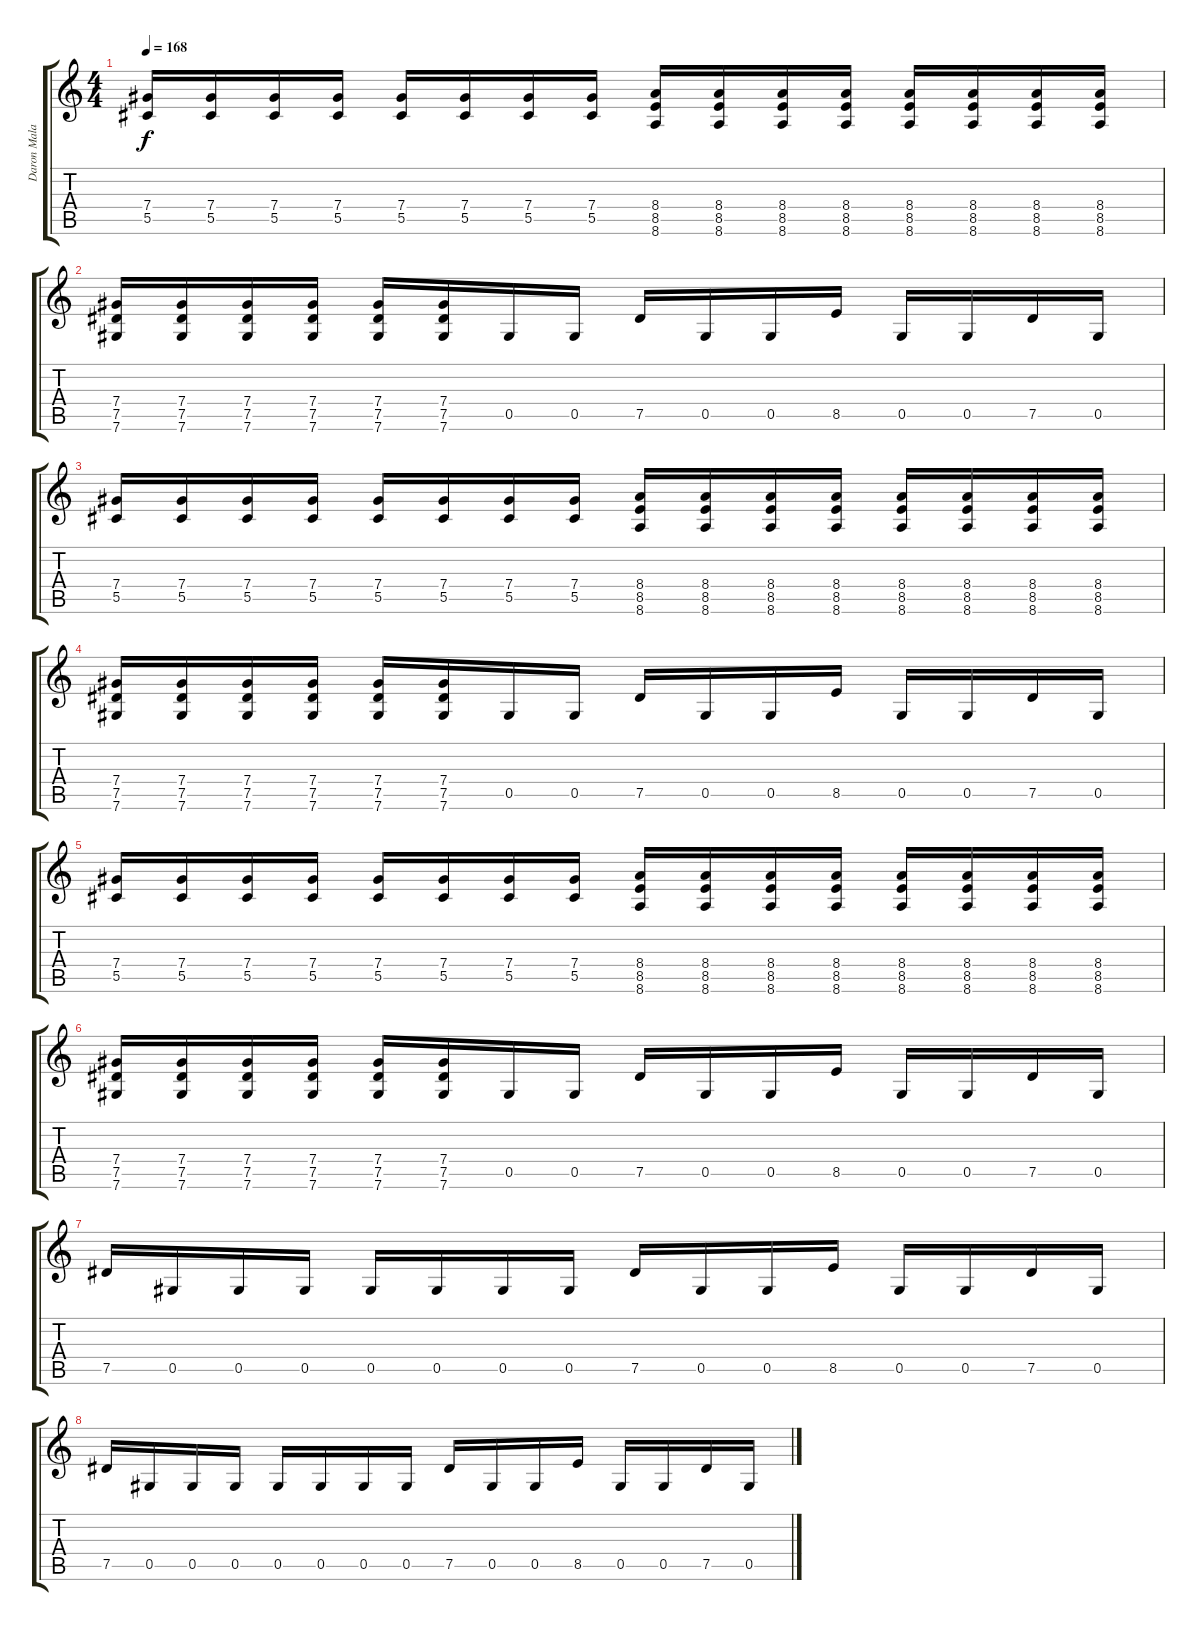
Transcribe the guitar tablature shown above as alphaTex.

\track ("Daron Malakian" "Daron Mala") {instrument distortionguitar}
\staff {score tabs}
\tuning (Eb4 Bb3 Gb3 Db3 Ab2 Db2) {hide}
\ts (4 4)
\tempo 168
\clef g2
\ks c
(7.4 5.5).16{dy f} (7.4 5.5).16 (7.4 5.5).16 (7.4 5.5).16 (7.4 5.5).16 (7.4 5.5).16 (7.4 5.5).16 (7.4 5.5).16 (8.4 8.5 8.6).16 (8.4 8.5 8.6).16 (8.4 8.5 8.6).16 (8.4 8.5 8.6).16 (8.4 8.5 8.6).16 (8.4 8.5 8.6).16 (8.4 8.5 8.6).16 (8.4 8.5 8.6).16 |
(7.4 7.5 7.6).16 (7.4 7.5 7.6).16 (7.4 7.5 7.6).16 (7.4 7.5 7.6).16 (7.4 7.5 7.6).16 (7.4 7.5 7.6).16 0.5.16 0.5.16 7.5.16 0.5.16 0.5.16 8.5.16 0.5.16 0.5.16 7.5.16 0.5.16 |
(7.4 5.5).16 (7.4 5.5).16 (7.4 5.5).16 (7.4 5.5).16 (7.4 5.5).16 (7.4 5.5).16 (7.4 5.5).16 (7.4 5.5).16 (8.4 8.5 8.6).16 (8.4 8.5 8.6).16 (8.4 8.5 8.6).16 (8.4 8.5 8.6).16 (8.4 8.5 8.6).16 (8.4 8.5 8.6).16 (8.4 8.5 8.6).16 (8.4 8.5 8.6).16 |
(7.4 7.5 7.6).16 (7.4 7.5 7.6).16 (7.4 7.5 7.6).16 (7.4 7.5 7.6).16 (7.4 7.5 7.6).16 (7.4 7.5 7.6).16 0.5.16 0.5.16 7.5.16 0.5.16 0.5.16 8.5.16 0.5.16 0.5.16 7.5.16 0.5.16 |
(7.4 5.5).16 (7.4 5.5).16 (7.4 5.5).16 (7.4 5.5).16 (7.4 5.5).16 (7.4 5.5).16 (7.4 5.5).16 (7.4 5.5).16 (8.4 8.5 8.6).16 (8.4 8.5 8.6).16 (8.4 8.5 8.6).16 (8.4 8.5 8.6).16 (8.4 8.5 8.6).16 (8.4 8.5 8.6).16 (8.4 8.5 8.6).16 (8.4 8.5 8.6).16 |
(7.4 7.5 7.6).16 (7.4 7.5 7.6).16 (7.4 7.5 7.6).16 (7.4 7.5 7.6).16 (7.4 7.5 7.6).16 (7.4 7.5 7.6).16 0.5.16 0.5.16 7.5.16 0.5.16 0.5.16 8.5.16 0.5.16 0.5.16 7.5.16 0.5.16 |
7.5.16 0.5.16 0.5.16 0.5.16 0.5.16 0.5.16 0.5.16 0.5.16 7.5.16 0.5.16 0.5.16 8.5.16 0.5.16 0.5.16 7.5.16 0.5.16 |
7.5.16 0.5.16 0.5.16 0.5.16 0.5.16 0.5.16 0.5.16 0.5.16 7.5.16 0.5.16 0.5.16 8.5.16 0.5.16 0.5.16 7.5.16 0.5.16
